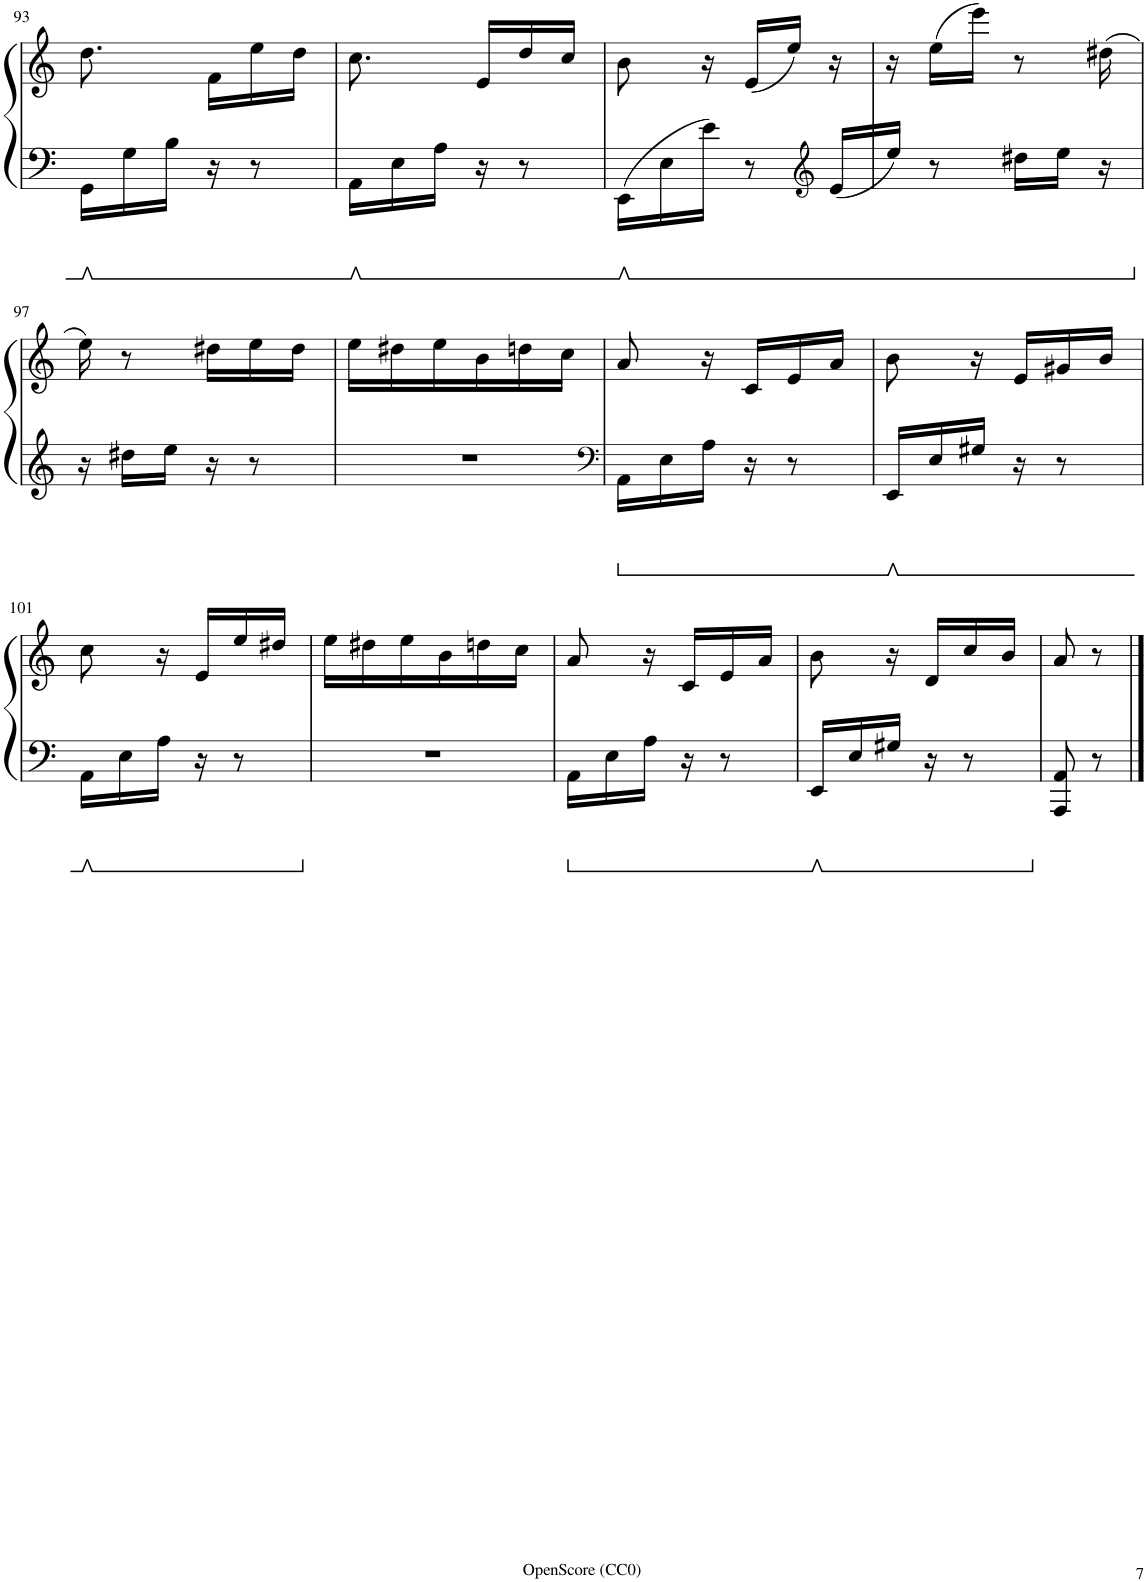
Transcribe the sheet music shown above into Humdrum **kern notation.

**kern	**kern
*part1	*part1
*staff2	*staff1
*I"Piano	*
*I'Pno.	*
!!LO:PB:g=z
*clefF4	*clefG2
*k[]	*k[]
*M3/8	*M3/8
=93	=93
16GG\LL	8.dd\
16G\	.
16B\JJ	.
16r	16f\LL
8r	16ee\
.	16dd\JJ
=94	=94
16AA\LL	8.cc\
16E\	.
16A\JJ	.
16r	16e/LL
8r	16dd/
.	16cc/JJ
=95	=95
16EE\LL	8b\
16E\	.
16e\JJ	16r
8r	(16e/LL
.	16ee/JJ)
*clefG2	*
16e/LL	16r
=96	=96
16ee/JJ	16r
8r	(16ee\LL
.	16eee\JJ)
16dd#X\LL	8r
16ee\JJ	.
16r	(16dd#X\
!!LO:LB:g=z
=97	=97
16r	16ee\)
16dd#X\LL	8r
16ee\JJ	.
16r	16dd#X\LL
8r	16ee\
.	16dd#\JJ
=98	=98
4.r	16ee\LL
.	16dd#X\
.	16ee\
.	16b\
.	16ddn\
.	16cc\JJ
=99	=99
*clefF4	*
16AA\LL	8a/
16E\	.
16A\JJ	16r
16r	16c/LL
8r	16e/
.	16a/JJ
=100	=100
16EE/LL	8b\
16E/	.
16G#X/JJ	16r
16r	16e/LL
8r	16g#X/
.	16b/JJ
!!LO:LB:g=z
=101	=101
16AA\LL	8cc\
16E\	.
16A\JJ	16r
16r	16e/LL
8r	16ee/
.	16dd#X/JJ
=102	=102
4.r	16ee\LL
.	16dd#X\
.	16ee\
.	16b\
.	16ddn\
.	16cc\JJ
=103	=103
16AA\LL	8a/
16E\	.
16A\JJ	16r
16r	16c/LL
8r	16e/
.	16a/JJ
=104	=104
16EE/LL	8b\
16E/	.
16G#X/JJ	16r
16r	16d/LL
8r	16cc/
.	16b/JJ
=105	=105
8AAA/ 8AA/	8a/
8r	8r
==	==
*-	*-
